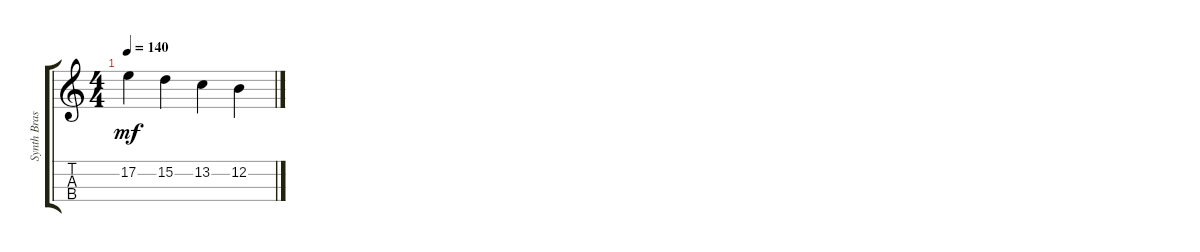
\track ("Synth Brass" "Synth Bras") {instrument synthbrass1}
\staff {score tabs}
\tuning (E4 B3 G3 D3) {hide}
\ts (4 4)
\tempo 140
\clef g2
\ks c
17.2.4{dy mf} 15.2.4 13.2.4 12.2.4
